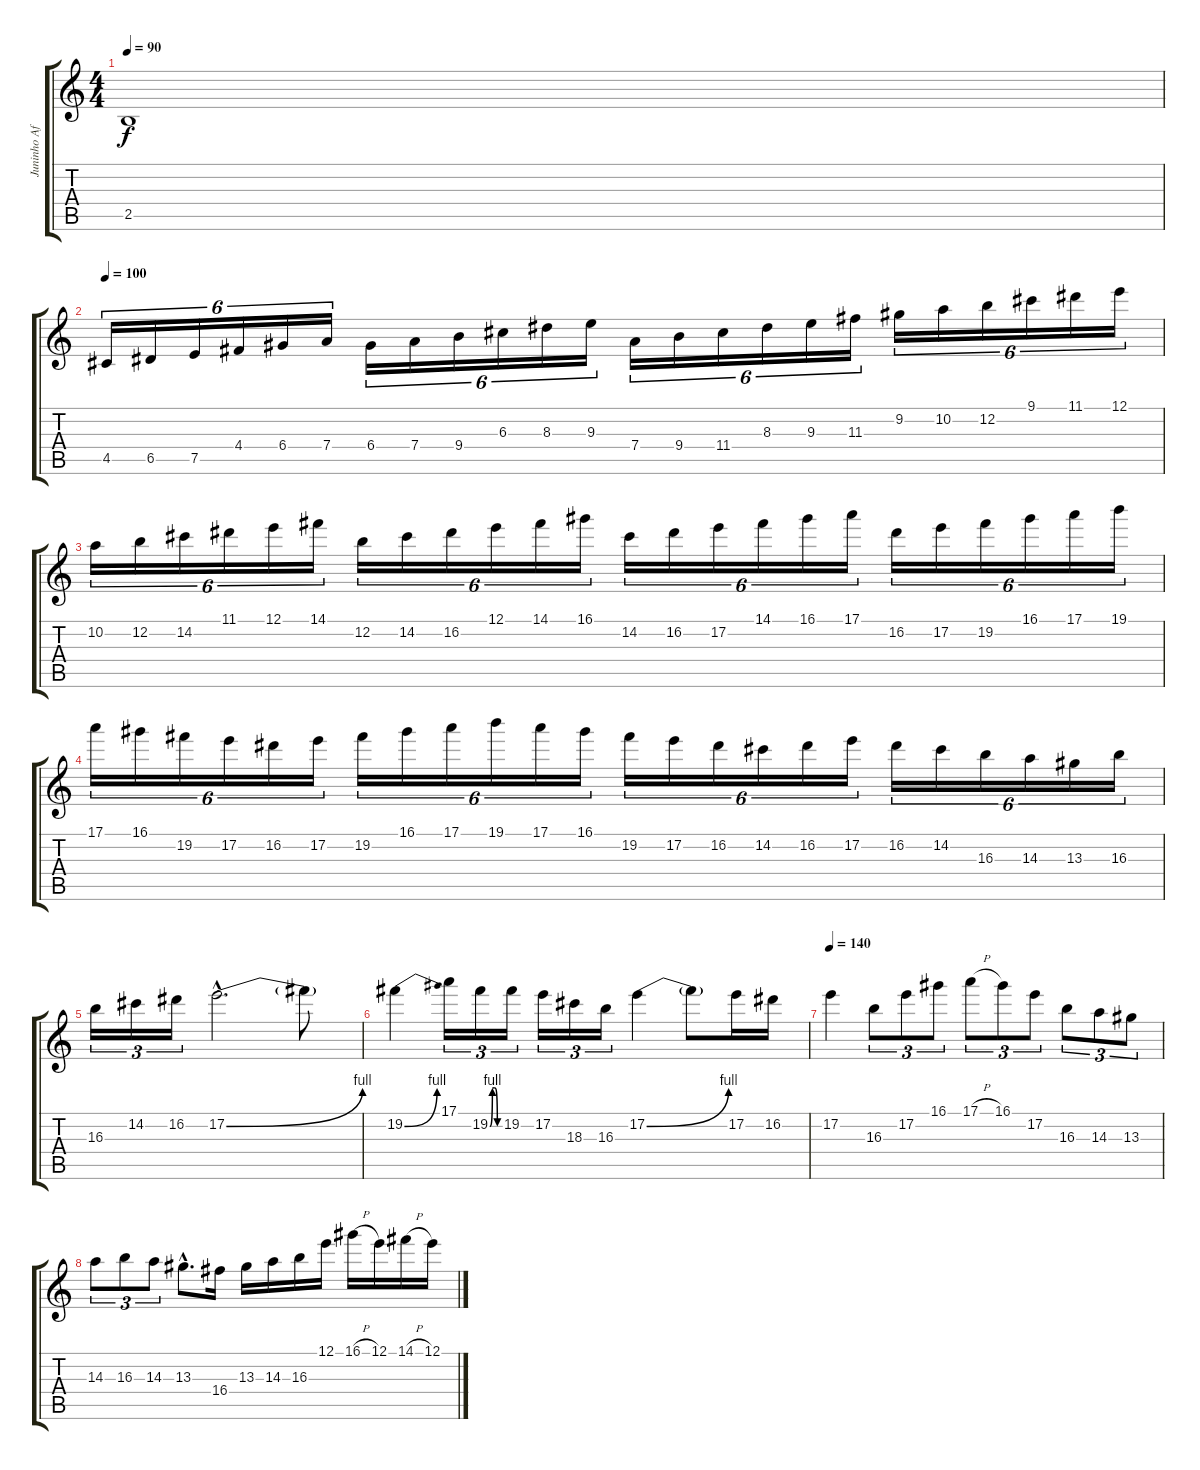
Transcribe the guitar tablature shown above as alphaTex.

\track ("Juninho Afran" "Juninho Af") {instrument distortionguitar}
\staff {score tabs}
\tuning (E4 B3 G3 D3 A2 E2) {hide}
\ts (4 4)
\tempo 90
\clef g2
\ks c
2.5{t}.1{dy f} |
\tempo 100
4.5.16{tu (6 4)} 6.5.16{tu (6 4)} 7.5.16{tu (6 4)} 4.4.16{tu (6 4)} 6.4.16{tu (6 4)} 7.4.16{tu (6 4)} 6.4.16{tu (6 4)} 7.4.16{tu (6 4)} 9.4.16{tu (6 4)} 6.3.16{tu (6 4)} 8.3.16{tu (6 4)} 9.3.16{tu (6 4)} 7.4.16{tu (6 4)} 9.4.16{tu (6 4)} 11.4.16{tu (6 4)} 8.3.16{tu (6 4)} 9.3.16{tu (6 4)} 11.3.16{tu (6 4)} 9.2.16{tu (6 4)} 10.2.16{tu (6 4)} 12.2.16{tu (6 4)} 9.1.16{tu (6 4)} 11.1.16{tu (6 4)} 12.1.16{tu (6 4)} |
10.2.16{tu (6 4)} 12.2.16{tu (6 4)} 14.2.16{tu (6 4)} 11.1.16{tu (6 4)} 12.1.16{tu (6 4)} 14.1.16{tu (6 4)} 12.2.16{tu (6 4)} 14.2.16{tu (6 4)} 16.2.16{tu (6 4)} 12.1.16{tu (6 4)} 14.1.16{tu (6 4)} 16.1.16{tu (6 4)} 14.2.16{tu (6 4)} 16.2.16{tu (6 4)} 17.2.16{tu (6 4)} 14.1.16{tu (6 4)} 16.1.16{tu (6 4)} 17.1.16{tu (6 4)} 16.2.16{tu (6 4)} 17.2.16{tu (6 4)} 19.2.16{tu (6 4)} 16.1.16{tu (6 4)} 17.1.16{tu (6 4)} 19.1.16{tu (6 4)} |
17.1.16{tu (6 4)} 16.1.16{tu (6 4)} 19.2.16{tu (6 4)} 17.2.16{tu (6 4)} 16.2.16{tu (6 4)} 17.2.16{tu (6 4)} 19.2.16{tu (6 4)} 16.1.16{tu (6 4)} 17.1.16{tu (6 4)} 19.1.16{tu (6 4)} 17.1.16{tu (6 4)} 16.1.16{tu (6 4)} 19.2.16{tu (6 4)} 17.2.16{tu (6 4)} 16.2.16{tu (6 4)} 14.2.16{tu (6 4)} 16.2.16{tu (6 4)} 17.2.16{tu (6 4)} 16.2.16{tu (6 4)} 14.2.16{tu (6 4)} 16.3.16{tu (6 4)} 14.3.16{tu (6 4)} 13.3.16{tu (6 4)} 16.3.16{tu (6 4)} |
16.3.16{tu (3 2)} 14.2.16{tu (3 2)} 16.2.16{tu (3 2)} 17.2{be (bend 0 0 60 4) hac}.2{d} 17.2{t}.8 |
19.2{be (bend 0 0 60 4)}.4 17.1.16{tu (3 2)} 19.2{be (custom 0 0 15 4 30 4 45 0 60 0)}.16{tu (3 2)} 19.2.16{tu (3 2)} 17.2.16{tu (3 2)} 18.3.16{tu (3 2)} 16.3.16{tu (3 2)} 17.2{be (bend 0 0 60 4)}.4 17.2{t}.8 17.2.16 16.2.16 |
\tempo 140
17.2.4 16.3.8{tu (3 2)} 17.2.8{tu (3 2)} 16.1.8{tu (3 2)} 17.1{h}.8{tu (3 2)} 16.1.8{tu (3 2)} 17.2.8{tu (3 2)} 16.3.8{tu (3 2)} 14.3.8{tu (3 2)} 13.3.8{tu (3 2)} |
14.3.8{tu (3 2)} 16.3.8{tu (3 2)} 14.3.8{tu (3 2)} 13.3{hac}.8{d} 16.4.16 13.3.16 14.3.16 16.3.16 12.1.16 16.1{h}.16 12.1.16 14.1{h}.16 12.1.16
